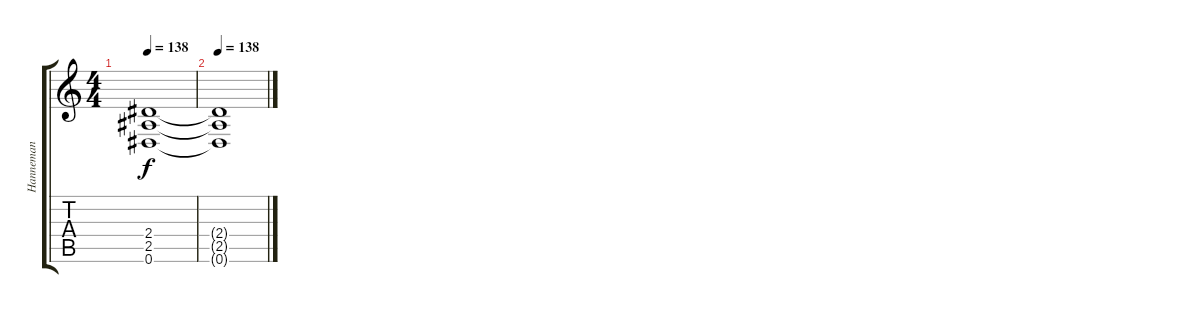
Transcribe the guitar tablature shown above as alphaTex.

\track ("Hanneman" "Hanneman") {instrument distortionguitar}
\staff {score tabs}
\tuning (Eb4 Bb3 Gb3 Db3 Ab2 Eb2) {hide}
\ts (4 4)
\tempo 138
\clef g2
\ks c
(2.4{t} 2.5{t} 0.6{t}).1{dy f} |
\tempo 138
(2.4{t} 2.5{t} 0.6{t}).1
